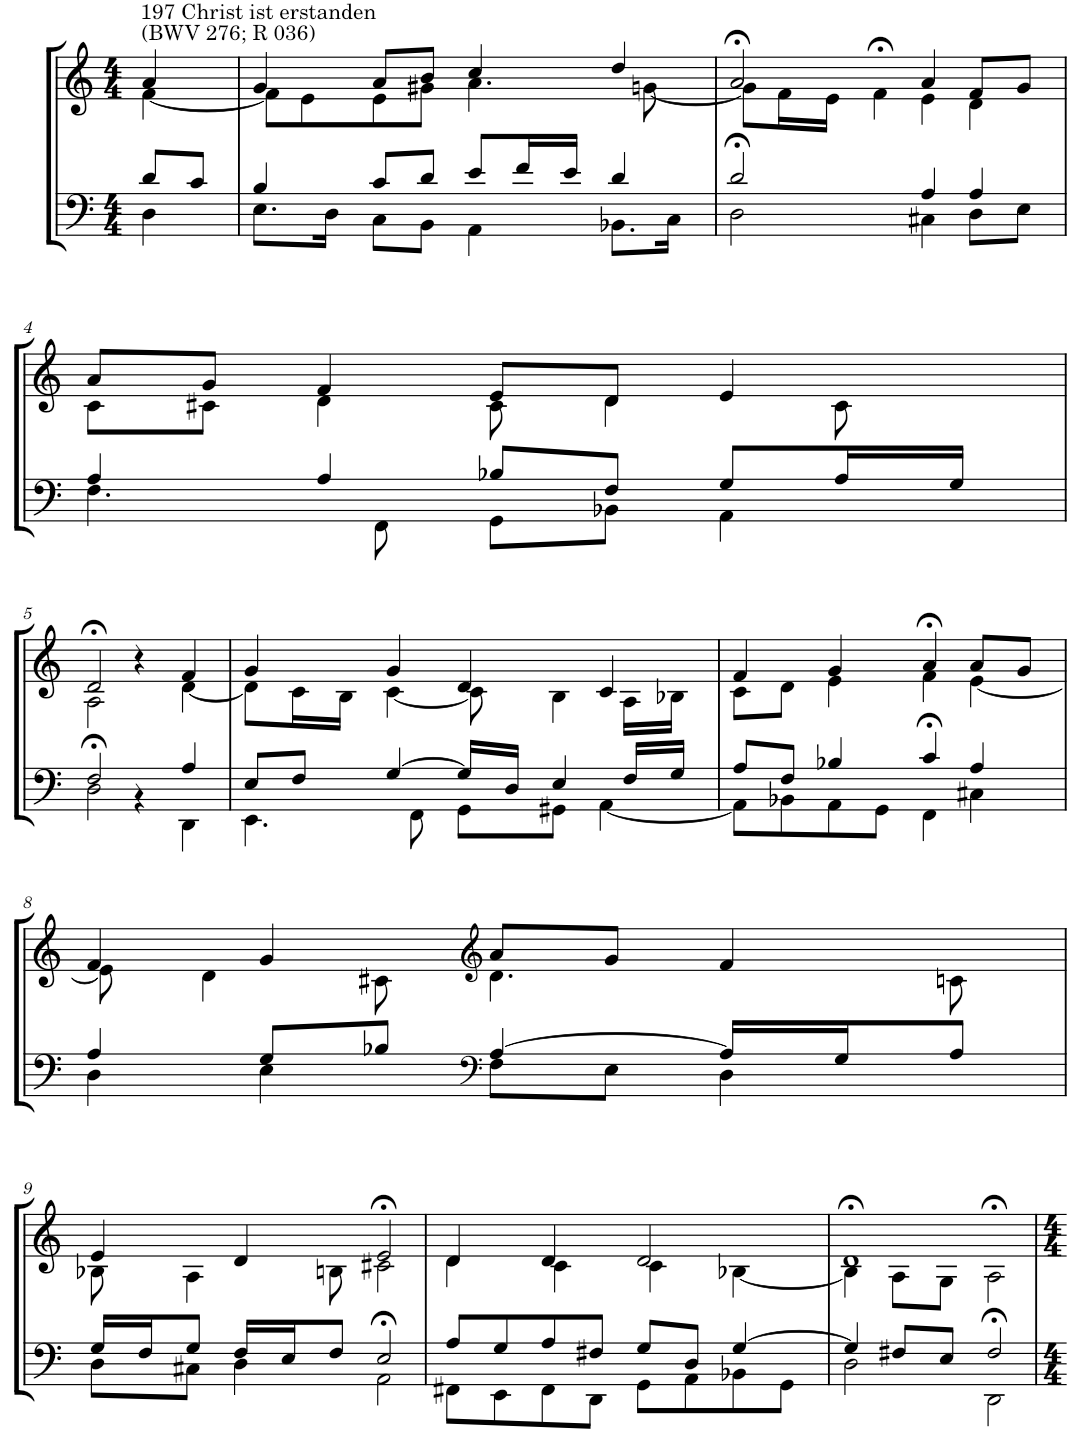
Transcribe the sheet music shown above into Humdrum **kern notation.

**kern	**kern
*part2	*part1
*staff2	*staff1
*I"Tenor/Baß	*I"Sopran/Alt
*clefF4	*clefG2
*k[]	*k[]
*M4/4	*M4/4
=1	=1
*^	*^
!	!	!LO:TX:a:t=(BWV 276; R 036)	!
!	!	!LO:TX:a:t=197 Christ ist erstanden	!
8d/L	4D\	4a/	[4f\
8c/J	.	.	.
=2	=2	=2	=2
4B/	8.E\L	4g/	8f\L]
.	.	.	8e\
.	16D\Jk	.	.
8c/L	8C\L	8a/L	8e\
8d/J	8BB\J	8b/J	8g#X\J
8e/L	4AA\	4cc/	4.a\
16f/L	.	.	.
16e/JJ	.	.	.
4d/	8.BB-X\L	4dd/	.
.	.	.	[8gn\
.	16C\Jk	.	.
=3	=3	=3	=3
2d/	2D>\	2a>/	8g\L]
.	.	.	16f\L
.	.	.	16e\JJ
.	.	.	4f>\
4A/	4C#X\	4a/	4e\
4A/	8D\L	8f/L	4d\
.	8E\J	8g/J	.
!!LO:LB:g=z	!!
=4	=4	=4	=4
4A/	4.F\	8a/L	8c\L
.	.	8g/J	8c#X\J
4A/	.	4f/	4d\
.	8FF\	.	.
8B-X/L	8GG\L	8e/L	8c#\
8F/J	8BB-X\J	8d/J	4d\
8G/L	4AA\	4e/	.
16A/L	.	.	8c#\
16G/JJ	.	.	.
!!LO:LB:g=z	!!
=5	=5	=5	=5
2F/	2D>\	2d>/	2A\
4ryy	4r	4r	4ryy
4A/	4DD\	4f/	[4d\
=6	=6	=6	=6
8E/L	4.EE\	4g/	8d\L]
8F/J	.	.	16c\L
.	.	.	16B\JJ
[4G/	.	4g/	[4c\
.	8FF\	.	.
16G/LL]	8GG\L	4d/	8c\]
16D/JJ	.	.	.
4E/	8GG#X\J	.	4B\
.	[4AA\	4c/	.
16F/LL	.	.	16A\LL
16G/JJ	.	.	16B-X\JJ
=7	=7	=7	=7
8A/L	8AA\L]	4f/	8c\L
8F/J	8BB-X\	.	8d\J
4B-X/	8AA\	4g/	4e\
.	8GG\J	.	.
4c/	4FF>\	4a>/	4f\
4A/	4C#X\	8a/L	[4e\
.	.	8g/J	.
!!LO:LB:g=z	!!
=8	=8	=8	=8
4A/	4D\	4f/	8e\]
.	.	.	4d\
8G/L	4E\	4g/	.
8B-X/J	.	.	8c#X\
*clefF4	*	*clefG2	*
[4A/	8F\L	8a/L	4.d\
.	8E\J	8g/J	.
16A/LL]	4D\	4f/	.
16G/J	.	.	.
8A/J	.	.	8cn\
!!LO:LB:g=z	!!
=9	=9	=9	=9
16G/LL	8D\L	4e/	8B-X\
16F/J	.	.	.
8G/J	8C#X\J	.	4A\
16F/LL	4D\	4d/	.
16E/J	.	.	.
8F/J	.	.	8Bn\
2E/	2AA>\	2e>/	2c#X\
=10	=10	=10	=10
8A/L	8FF#X\L	4d/	4d\
8G/	8EE\	.	.
8A/	8FF#\	4d/	4c\
8F#X/J	8DD\J	.	.
8G/L	8GG\L	2d/	4c\
8D/J	8AA\	.	.
[4G/	8BB-X\	.	[4B-X\
.	8GG\J	.	.
=11	=11	=11	=11
4G/]	2D\	1d>	4B-\]
8F#X/L	.	.	8A\L
8E/J	.	.	8G\J
2F#/	2DD>\	.	2A>\
*v	*v	*	*
*	*v	*v
=	=
*-	*-
